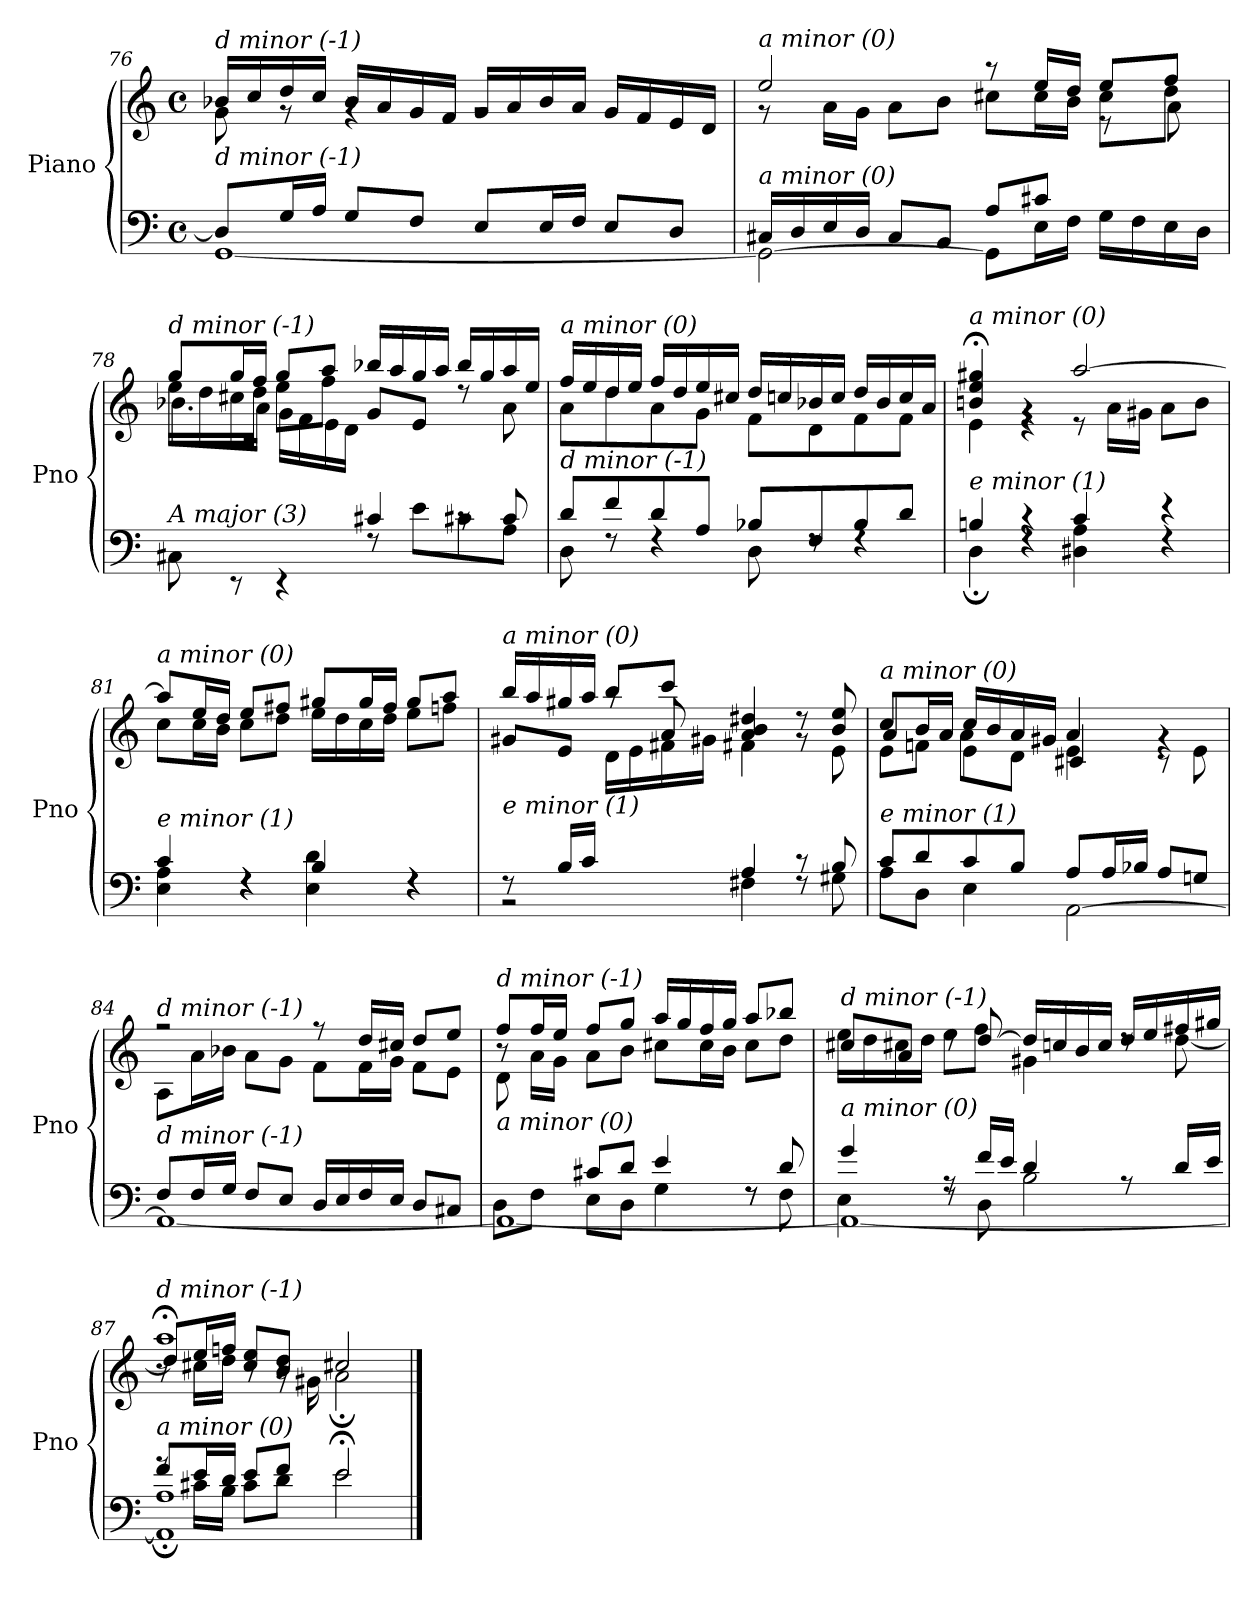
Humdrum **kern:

**kern	**kern
*part1	*part1
*staff2	*staff1
*I"Piano	*
*I'Pno	*
!!LO:LB:g=z
*clefF4	*clefG2
*k[]	*k[]
*M4/4	*M4/4
*met(c)	*met(c)
=76	=76
*^	*^
!	!	!LO:TX:i:t=d minor (-1)	!
!LO:TX:i:t=d minor (-1)	!	!	!
8D/L]	[1GG	16b-X/LL	8g\
.	.	16cc/	.
16G/L	.	16dd/	8rg
16A/JJ	.	16cc/JJ	.
8G/L	.	16b-/LL	4rg
.	.	16a/	.
8F/J	.	16g/	.
.	.	16f/JJ	.
8E/L	.	16g/LL	2rg
.	.	16a/	.
16E/L	.	16b-/	.
16F/JJ	.	16a/JJ	.
8E/L	.	16g/LL	.
.	.	16f/	.
8D/J	.	16e/	.
.	.	16d/JJ	.
!!LO:LB:g=z
=77	=77	=77	=77
*	*^	*^	*^
!	!	!	!LO:TX:i:t=a minor (0)	!	!	!
!LO:TX:i:t=a minor (0)	!	!	!	!	!	!
2.ryy	16C#X/LL	2GG\_	2ee/	8r	2.ryy	2.ryy
.	16D/	.	.	.	.	.
.	16E/	.	.	16a\LL	.	.
.	16D/JJ	.	.	16g\JJ	.	.
.	8C#/L	.	.	8a\L	.	.
.	8BB/J	.	.	8b\J	.	.
.	8A/L	8GG\L]	8r	8cc#X\L	.	.
.	8c#X/J	16E\L	16ee/LL	16cc#\L	.	.
.	.	16F\JJ	16dd/JJ	16b\JJ	.	.
4ryy	16G\LL	4ryy	8ee/L	8cc#\L	8re	4ryy
.	16F\	.	.	.	.	.
.	16E\	.	8ff/J	8dd\J	8a\	.
.	16D\JJ	.	.	.	.	.
=78	=78	=78	=78	=78	=78	=78
!	!	!	!LO:TX:i:t=d minor (-1)	!	!	!
!LO:TX:i:t=A major (3)	!	!	!	!	!	!
2ryy	8C#X\	2ryy	8gg/L	16ee\LL	8.b-X\L	2ryy
.	.	.	.	16dd\	.	.
.	8rEE	.	16gg/L	16cc#X\	.	.
.	.	.	16ff/JJ	16dd\JJ	16a\Jk	.
.	4rEE	.	8gg/L	8ee\L	16g\LL	.
.	.	.	.	.	16f\	.
.	.	.	8aa/J	8ff\J	16e\	.
.	.	.	.	.	16d\JJ	.
2ryy	4c#X/	8rF	16bb-X/LL	8g/L	2ryy	2ryy
.	.	.	16aa/	.	.	.
.	.	8e\L	16gg/	8e/J	.	.
.	.	.	16aa/JJ	.	.	.
.	8rc	8c#X\	16bb-/LL	8rdd	.	.
.	.	.	16gg/	.	.	.
.	8c#/	8A\J	16aa/	8a\	.	.
.	.	.	16ee/JJ	.	.	.
*	*v	*v	*	*	*	*
*	*	*	*v	*v	*v
!!LO:LB:g=z
=79	=79	=79	=79
!	!	!LO:TX:i:t=a minor (0)	!
!LO:TX:i:t=d minor (-1)	!	!	!
8d/L	8D\	16ff/LL	8a\L
.	.	16ee/	.
8f/	8rF	16dd/	8dd\
.	.	16ee/JJ	.
8d/	4rF	16ff/LL	8a\
.	.	16dd/	.
8A/J	.	16ee/	8g\J
.	.	16cc#X/JJ	.
8B-X/L	8D\	16dd/LL	8f\L
.	.	16ccn/	.
8F/	8rF	16b-X/	8d\
.	.	16cc/JJ	.
8B-/	4rF	16dd/LL	8f\
.	.	16b-/	.
8d/J	.	16cc/	8f\J
.	.	16a/JJ	.
=80	=80	=80	=80
!	!	!LO:TX:i:t=a minor (0)	!
!LO:TX:i:t=e minor (1)	!	!	!
4Bn/	4D;\	4bn/;< 4ee/;< 4gg#X/;<	4e\
4r	4rF	4rg	4r
4c/	4D#X\ 4A\	[2aa/	8r
.	.	.	16a\LL
.	.	.	16g#X\JJ
4r	4rF	.	8a\L
.	.	.	8b\J
=81	=81	=81	=81
!	!	!LO:TX:i:t=a minor (0)	!
!LO:TX:i:t=e minor (1)	!	!	!
4c/	4E\ 4A\	8aa/L]	8cc\L
.	.	16ee/L	16cc\L
.	.	16dd/JJ	16b\JJ
4rF	4rF	8ee/L	8cc\L
.	.	8ff#X/J	8dd\J
4B/	4E\ 4d\	8gg#X/L	16ee\LL
.	.	.	16dd\
.	.	16gg#/L	16cc\
.	.	16ff#/JJ	16dd\JJ
4rF	4rF	8gg#/L	8ee\L
.	.	8aa/J	8ffn\J
!!LO:PB:g=z
=82	=82	=82	=82
*	*	*	*^
!	!	!LO:TX:i:t=a minor (0)	!	!
!LO:TX:i:t=e minor (1)	!	!	!	!
8rF	2r	16bb/LL	8g#X/L	4ryy
.	.	16aa/	.	.
16B/LL	.	16gg#X/	8e/J	.
16c/JJ	.	16aa/JJ	.	.
4ryy	.	8bb/L	8raa	16d\LL
.	.	.	.	16e\
.	.	8ccc/J	8a/	16f#X\
.	.	.	.	16g#X\JJ
4A/	4F#X\	4a/ 4b/ 4dd#X/	4f#X\	2ryy
8r	8rF	8rg	8rdd	.
8B/	8G#X\	8b/ 8ee/	8e\	.
=83	=83	=83	=83	=83
*	*^	*	*	*
!	!	!	!LO:TX:i:t=a minor (0)	!	!
!LO:TX:i:t=e minor (1)	!	!	!	!	!
2.ryy	8c/L	8A\L	8cc/L	8e\L	4a/
.	8d/	8D\J	16b/L	8fn\J	.
.	.	.	16a/JJ	.	.
.	8c/	4E\	16cc/LL	4e\	8a\L
.	.	.	16b/	.	.
.	8B/J	.	16a/	.	8d\J
.	.	.	16g#X/JJ	.	.
.	8A/L	[2AA\	4a/	4e\	4c#X/
.	16A/L	.	.	.	.
.	16B-X/JJ	.	.	.	.
4ryy	8A/L	.	4rg	8r	4ryy
.	8Gn/J	.	.	8e\	.
*	*v	*v	*	*	*
*	*	*	*v	*v
=84	=84	=84	=84
!	!	!LO:TX:i:t=d minor (-1)	!
!LO:TX:i:t=d minor (-1)	!	!	!
8F/L	1AA_	2r	8A\L
16F/L	.	.	16a\L
16G/JJ	.	.	16b-X\JJ
8F/L	.	.	8a\L
8E/J	.	.	8g\J
16D/LL	.	8r	8f\L
16E/	.	.	.
16F/	.	16dd/LL	16f\L
16E/JJ	.	16cc#X/JJ	16g\JJ
8D/L	.	8dd/L	8f\L
8C#X/J	.	8ee/J	8e\J
!!LO:LB:g=z
=85	=85	=85	=85
*	*^	*	*^
!	!	!	!LO:TX:i:t=d minor (-1)	!	!
!LO:TX:i:t=a minor (0)	!	!	!	!	!
8ryy	1AA_	8D\L	8ff/L	8r	8d\L
16A/L	.	8F\J	16ff/L	16a\LL	2..ryy
16B/JJ	.	.	16ee/JJ	16g\JJ	.
8c#X/L	.	8E\L	8ff/L	8a\L	.
8d/J	.	8D\J	8gg/J	8b\J	.
4e/	.	4G\	16aa/LL	8cc#X\L	.
.	.	.	16gg/	.	.
.	.	.	16ff/	16cc#\L	.
.	.	.	16gg/JJ	16b\JJ	.
8rF	.	8rF	8aa/L	8cc#\L	.
8d/	.	8F\	8bb-X/J	8dd\J	.
*	*	*	*	*v	*v
=86	=86	=86	=86	=86
!	!	!	!LO:TX:i:t=d minor (-1)	!
!LO:TX:i:t=a minor (0)	!	!	!	!
4g/	1AA_	4E\	8cc#X/L	16ee\LL
.	.	.	.	16dd\
.	.	.	8a/J	16cc#X\
.	.	.	.	16dd\JJ
8rA	.	8rF	8rdd	8ee\L
16f/LL	.	8D\	[8dd/	8ff\J
16e/JJ	.	.	.	.
4d/	.	2B\	16dd/LL]	4g#X\
.	.	.	16ccn/	.
.	.	.	16b/	.
.	.	.	16cc/JJ	.
8rA	.	.	16dd/LL	8rdd
.	.	.	16ee/	.
16d/LL	.	.	16ff#X/	[8dd\
16e/JJ	.	.	16gg#X/JJ	.
=87	=87	=87	=87	=87
*	*	*	*	*^
!	!	!	!LO:TX:i:t=d minor (-1)	!	!
!LO:TX:i:t=a minor (0)	!	!	!	!	!
8f/L	1AA]; 1A;	8rg	1aa;<	8dd/L]	8r
16e/L	.	16c#X\LL	.	16ee/L	16cc#X\LL
16d/JJ	.	16B\JJ	.	16ffn/JJ	16dd\JJ
8e/L	.	8c#\L	.	8cc#/ 8ee/L	8r
8f/J	.	8d\J	.	8b/ 8dd/J	16r
.	.	.	.	.	16g#X\
2e/	.	2e;\	.	2cc#X;</	2a\
*v	*v	*v	*	*	*
*	*v	*v	*v
==	==
*-	*-
